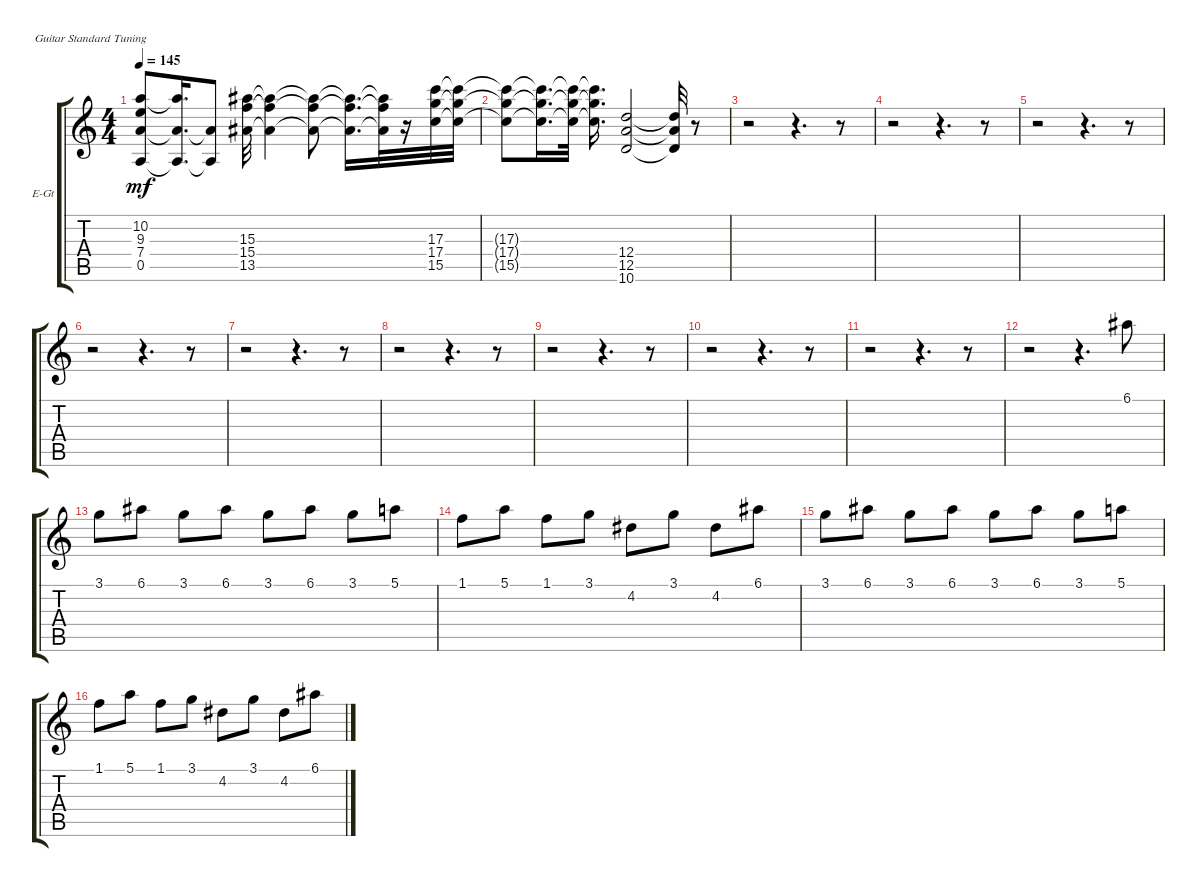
\bracketExtendMode groupsimilarinstruments
\firstSystemTrackNameOrientation horizontal
\otherSystemsTrackNameOrientation horizontal
\track ("Rock Guitar" "E-Gt") {instrument distortionguitar}
\staff {score tabs}
\tuning (E4 B3 G3 D3 A2 E2)
\ts (4 4)
\tempo 145
\clef g2
\scale
0.333333
\ks c
(10.2{t} 7.4{t} 0.5{t} 9.3{t}).8{dy mf} (10.2{t} 7.4{t} 0.5{t}).16{d} (7.4{t} 0.5{t}).8 (15.4 13.5 15.3).32 (15.4{t} 13.5{t} 15.3{t}).4 (15.4{t} 13.5{t} 15.3{t}).8 (15.4{t} 13.5{t} 15.3{t}).16{d} (15.4{t} 13.5{t} 15.3{t}).32 r.16 (17.4 15.5 17.3).32 (17.4{t} 17.3{t} 15.5{t}).32 |
\scale
0.333333 (17.4{t} 17.3{t} 15.5{t}).8 (17.4{t} 17.3{t} 15.5{t}).16{d} (17.4{t} 17.3{t} 15.5{t}).32 (17.4{t} 17.3{t} 15.5{t}).16{d} (12.4 10.6 12.5).2 (12.4{t} 10.6{t} 12.5{t}).32 r.8 |
\scale
0.333333 r.2 r.4{d} r.8 |
\scale
0.333333 r.2 r.4{d} r.8 |
\scale
0.333333 r.2 r.4{d} r.8 |
\scale
0.333333 r.2 r.4{d} r.8 |
\scale
0.333333 r.2 r.4{d} r.8 |
\scale
0.333333 r.2 r.4{d} r.8 |
\scale
0.333333 r.2 r.4{d} r.8 |
\scale
0.333333 r.2 r.4{d} r.8 |
\scale
0.333333 r.2 r.4{d} r.8 |
\scale
0.333333 r.2 r.4{d} 6.1.8 |
\scale
0.333333 3.1.8 6.1.8 3.1.8 6.1.8 3.1.8 6.1.8 3.1.8 5.1.8 |
\scale
0.333333 1.1.8 5.1.8 1.1.8 3.1.8 4.2.8 3.1.8 4.2.8 6.1.8 |
\scale
0.333333 3.1.8 6.1.8 3.1.8 6.1.8 3.1.8 6.1.8 3.1.8 5.1.8 |
\scale
0.333333 1.1.8 5.1.8 1.1.8 3.1.8 4.2.8 3.1.8 4.2.8 6.1.8
